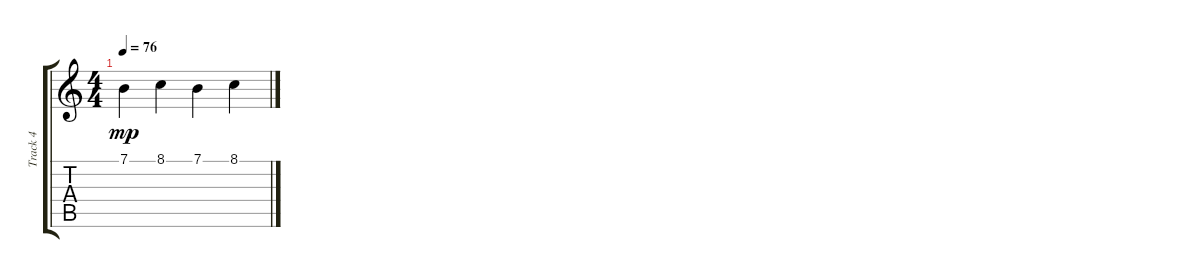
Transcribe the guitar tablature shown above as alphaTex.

\track ("Track 4" "Track 4") {instrument stringensemble1}
\staff {score tabs}
\tuning (E4 B3 G3 D3 A2 E2) {hide}
\ts (4 4)
\tempo 76
\clef g2
\ks c
7.1.4{dy mp volume 2} 8.1.4{volume 1} 7.1.4{volume 0} 8.1.4{volume 0}
